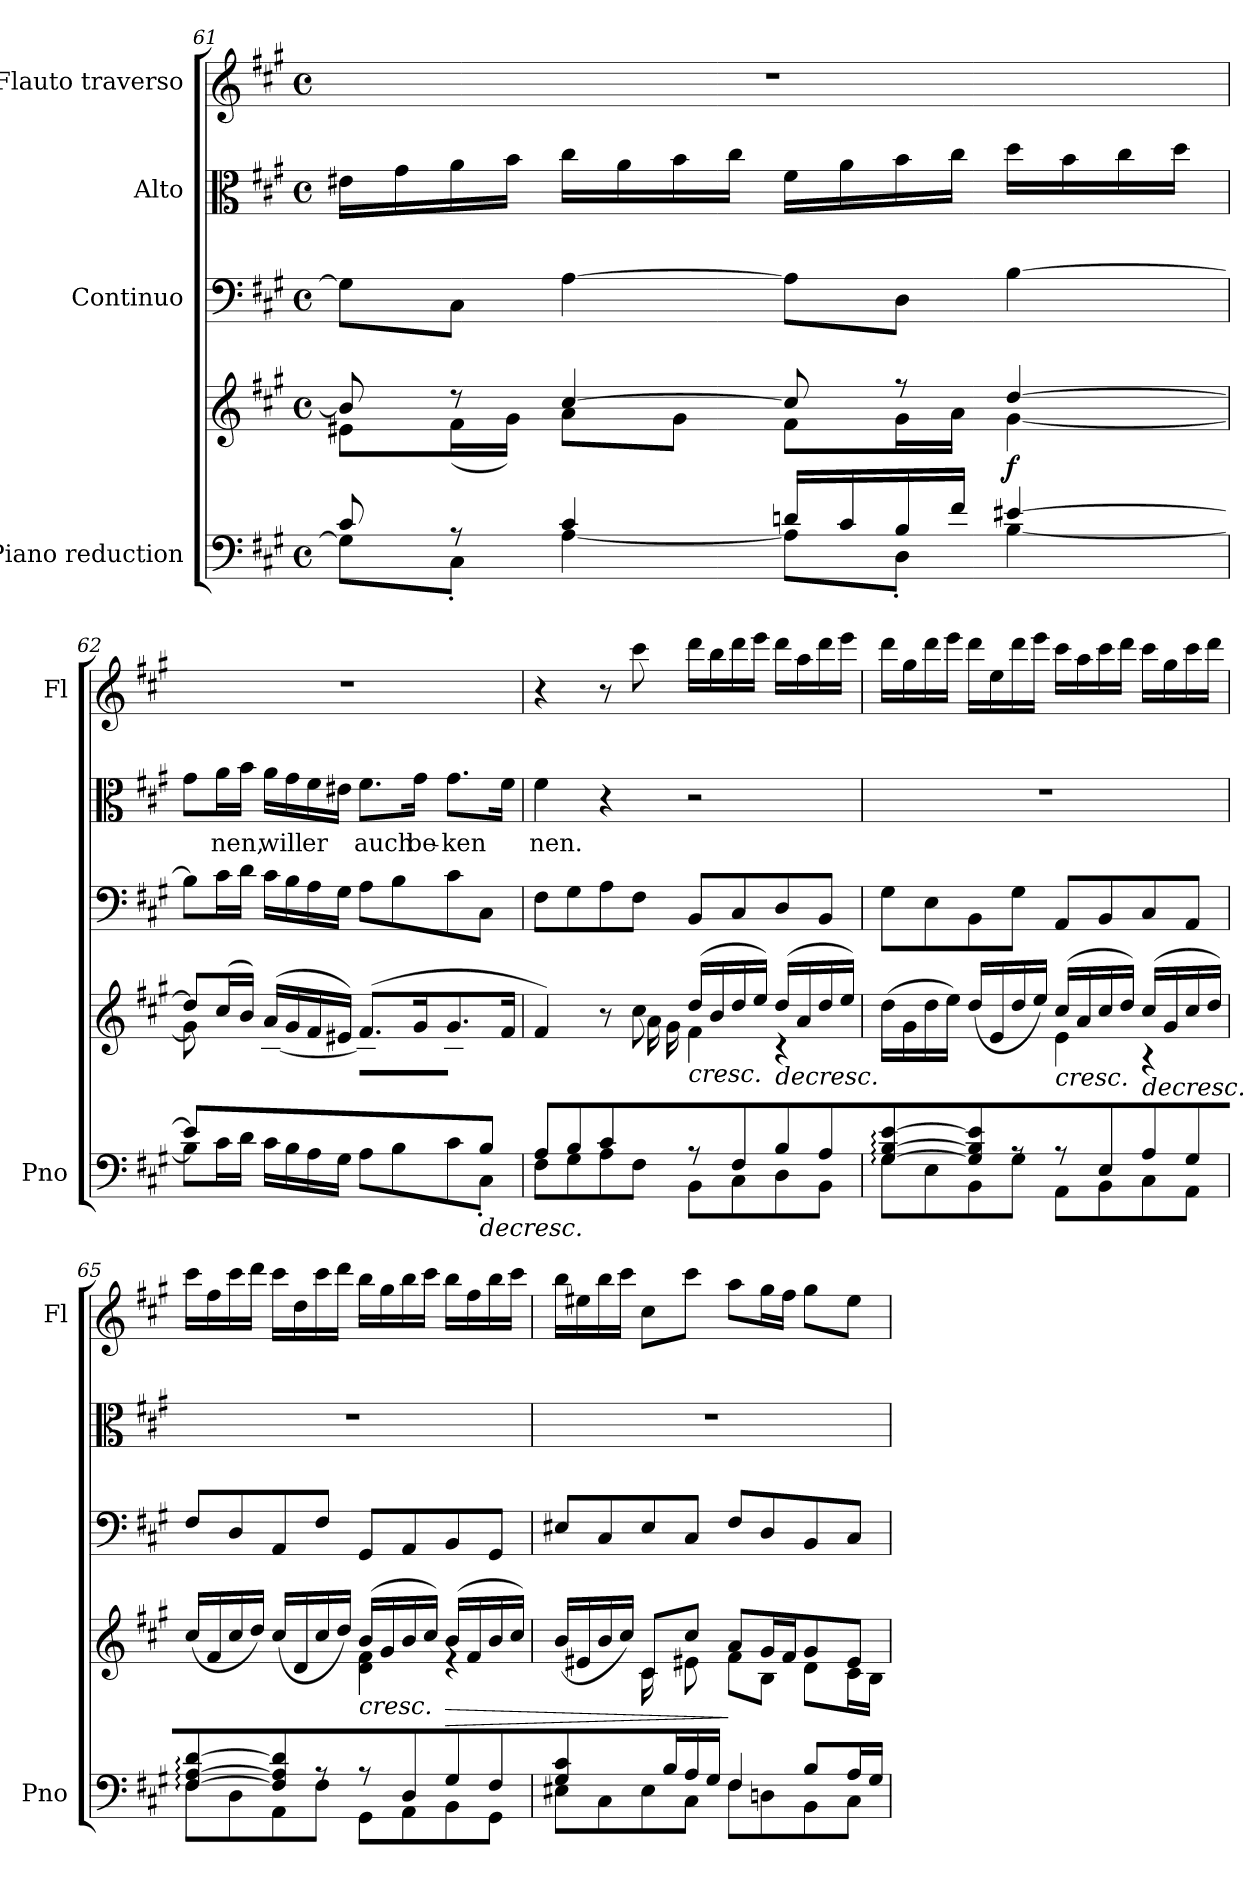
**kern	**kern	**dynam	**kern	**kern	**text	**kern
*part4	*part4	*part4	*part3	*part2	*part2	*part1
*staff5	*staff4	*staff4/5	*staff3	*staff2	*staff2	*staff1
*I"Piano reduction	*	*	*I"Continuo	*I"Alto	*	*I"Flauto traverso
*I'Pno	*	*	*	*	*	*I'Fl
!!LO:LB:g=z
*clefF4	*clefG2	*	*clefF4	*clefC3	*	*clefG2
*k[f#c#g#]	*k[f#c#g#]	*	*k[f#c#g#]	*k[f#c#g#]	*	*k[f#c#g#]
*M4/4	*M4/4	*	*M4/4	*M4/4	*	*M4/4
*met(c)	*met(c)	*	*met(c)	*met(c)	*	*met(c)
=61	=61	=61	=61	=61	=61	=61
*^	*^	*	*	*	*	*
8c#/	8G#\L]	8b/]	8e#X\L	.	8G#\L]	16e#X\LL	.	1r
.	.	.	.	.	.	16g#\	.	.
8rA	8C#'\J	8r	(<16f#\L	.	8C#\J	16a\	.	.
.	.	.	16g#\JJ)	.	.	16b\JJ	.	.
4c#/	[4A\	[4cc#/	8a\L	.	[4A\	16cc#\LL	.	.
.	.	.	.	.	.	16a\	.	.
.	.	.	8g#\J	.	.	16b\	.	.
.	.	.	.	.	.	16cc#\JJ	.	.
16dn/LL	8A\L]	8cc#/]	8f#\L	.	8A\L]	16f#\LL	.	.
16c#/	.	.	.	.	.	16a\	.	.
16B/	8D'\J	8r	16g#\L	.	8D\J	16b\	.	.
16f#/JJ	.	.	16a\JJ	.	.	16cc#\JJ	.	.
!	!	!	!	!LO:DY:b	!	!	!	!
[4e#X/	[4B\	[4dd/	[4g#\	f	[4B\	16dd\LL	.	.
.	.	.	.	.	.	16b\	.	.
.	.	.	.	.	.	16cc#\	.	.
.	.	.	.	.	.	16dd\JJ	.	.
=62	=62	=62	=62	=62	=62	=62	=62	=62
*	*	*	*^	*	*	*	*	*
8e#/L]	8B\L]	8dd/L]	8ryy	8g#\]	.	8B\L]	8g#\L	.	1r
!	!	!	!	!	!	!	!	!LO:LY:b	!
2.ryy	16c#\L	(>16cc#/L	8f#\ 8a\J	8ryy	.	16c#\L	16a\L	-nen,	.
.	16d\JJ	16b/JJ)	.	.	.	16d\JJ	16b\JJ	.	.
!	!	!	!	!	!	!	!	!LO:LY:b	!
.	16c#\LL	(>16a/LL	[4c#\	4ryy	.	16c#\LL	16a\LL	will	.
.	16B\	16g#/	.	.	.	16B\	16g#\	.	.
!	!	!	!	!	!	!	!	!LO:LY:b	!
.	16A\	16f#/	.	.	.	16A\	16f#\	er	.
.	16G#\JJ	16e#X/JJ)	.	.	.	16G#\JJ	16e#X\JJ	.	.
!	!	!	!	!	!	!	!	!LO:LY:b	!
.	8A\L	(>8.f#/L	8c#\L]	2ryy	.	8A\L	8.f#\L	auch	.
.	8B\	.	8d\	.	.	8B\	.	.	.
!	!	!	!	!	!	!	!	!LO:LY:b	!
.	.	16g#/K	.	.	.	.	16g#\Jk	be-	.
!	!	!	!	!	!	!	!	!LO:LY:b	!
.	8c#\	8.g#/	8c#\ 8e#X\	.	.	8c#\	8.g#\L	ken	.
!	!	!	!	!	!LO:HP:b=2	!	!	!	!
8B/J	8C#'\J	.	8ryy	.	>	8C#\J	.	.	.
.	.	16f#/Jk	.	.	.	.	16f#\Jk	.	.
=63	=63	=63	=63	=63	=63	=63	=63	=63	=63
!	!	!	!	!	!	!	!	!LO:LY:b	!
8A/L	8F#\L	4f#/)	4ryy	4.ryy	.	8F#\L	4f#\	nen.	4r
8B/	8G#\	.	.	.	.	8G#\	.	.	.
8c#/	8A\	8r	8ryy	.	.	8A\	4r	.	8r
8ryy	8F#\J	8cc#\	8ryy	16a\L	.	8F#\J	.	.	8ccc#\
.	.	.	.	16g#\JJ	.	.	.	.	.
!	!	!	!	!	!LO:HP:b	!	!	!	!
8rA	8BB\L	(>16dd/LL	4f#\	2ryy	<	8BB/L	2r	.	16ddd\LL
.	.	16b/	.	.	.	.	.	.	16bb\
8F#/L	8C#\	16dd/	.	.	.	8C#/	.	.	16ddd\
.	.	16ee/JJ)	.	.	.	.	.	.	16eee\JJ
!	!	!	!	!	!LO:HP:n=1:b	!	!	!	!
8B/	8D\	(>16dd/LL	4r	.	] >	8D/	.	.	16ddd\LL
.	.	16a/	.	.	.	.	.	.	16aa\
8A/J	8BB\J	16dd/	.	.	.	8BB/J	.	.	16ddd\
.	.	16ee/JJ)	.	.	.	.	.	.	16eee\JJ
*v	*v	*	*	*	*	*	*	*	*
*	*v	*v	*v	*	*	*	*	*
.	.	[	.	.	.	.
!!LO:LB:g=z
=64	=64	=64	=64	=64	=64	=64
*^	*^	*	*	*	*	*
[4G#/: [4B/: [4e/:	8G#\L	(>16dd\LL	4ryy	.	8G#\L	1r	.	16ddd\LL
.	.	16g#\	.	.	.	.	.	16gg#\
.	8E\	16dd\	.	.	8E\	.	.	16ddd\
.	.	16ee\JJ)	.	.	.	.	.	16eee\JJ
8G#/] 8B/] 8e/]	8BB\	(<16dd/LL	4ryy	.	8BB\	.	.	16ddd\LL
.	.	16e/	.	.	.	.	.	16ee\
8rA	8G#\J	16dd/	.	.	8G#\J	.	.	16ddd\
.	.	16ee/JJ)	.	.	.	.	.	16eee\JJ
!	!	!	!	!LO:HP:b	!	!	!	!
8rA	8AA\L	(>16cc#/LL	4e\	<	8AA/L	.	.	16ccc#\LL
.	.	16a/	.	.	.	.	.	16aa\
8E/L	8BB\	16cc#/	.	.	8BB/	.	.	16ccc#\
.	.	16dd/JJ)	.	.	.	.	.	16ddd\JJ
!	!	!	!	!LO:HP:n=1:b	!	!	!	!
8A/	8C#\	(>16cc#/LL	4r	] >	8C#/	.	.	16ccc#\LL
.	.	16g#/	.	.	.	.	.	16gg#\
8G#/J	8AA\J	16cc#/	.	.	8AA/J	.	.	16ccc#\
.	.	16dd/JJ)	.	.	.	.	.	16ddd\JJ
*v	*v	*	*	*	*	*	*	*
*	*v	*v	*	*	*	*	*
.	.	[	.	.	.	.
=65	=65	=65	=65	=65	=65	=65
*^	*^	*	*	*	*	*
[4F#/: [4A/: [4d/:	8F#\L	(<16cc#/LL	2ryy	.	8F#/L	1r	.	16ccc#\LL
.	.	16f#/	.	.	.	.	.	16ff#\
.	8D\	16cc#/	.	.	8D/	.	.	16ccc#\
.	.	16dd/JJ)	.	.	.	.	.	16ddd\JJ
8F#/] 8A/] 8d/]	8AA\	(<16cc#/LL	.	.	8AA/	.	.	16ccc#\LL
.	.	16d/	.	.	.	.	.	16dd\
8rA	8F#\J	16cc#/	.	.	8F#/J	.	.	16ccc#\
.	.	16dd/JJ)	.	.	.	.	.	16ddd\JJ
!	!	!	!	!LO:HP:b	!	!	!	!
8rA	8GG#\L	(>16b/LL	4d\ 4f#\	<	8GG#/L	.	.	16bb\LL
.	.	16g#/	.	.	.	.	.	16gg#\
8D/L	8AA\	16b/	.	.	8AA/	.	.	16bb\
.	.	16cc#/JJ)	.	.	.	.	.	16ccc#\JJ
!	!	!	!	!LO:HP:n=1:b	!	!	!	!
8G#/	8BB\	(>16b/LL	4re	] >	8BB/	.	.	16bb\LL
.	.	16f#/	.	.	.	.	.	16ff#\
8F#/J	8GG#\J	16b/	.	.	8GG#/J	.	.	16bb\
.	.	16cc#/JJ)	.	.	.	.	.	16ccc#\JJ
*v	*v	*	*	*	*	*	*	*
*	*v	*v	*	*	*	*	*
.	.	[	.	.	.	.
=66	=66	=66	=66	=66	=66	=66
*^	*^	*	*	*	*	*
*	*	*	*^	*	*	*	*	*
4G#/ 4c#/	8E#X\L	(<16b/LL	4ryy	4ryy	.	8E#X/L	1r	.	16bb\LL
.	.	16e#X/	.	.	.	.	.	.	16ee#X\
.	8C#\	16b/	.	.	.	8C#/	.	.	16bb\
.	.	16cc#/JJ)	.	.	.	.	.	.	16ccc#\JJ
16ryy	8E#\	8c#/L	8ryy	16c#\LL	.	8E#/	.	.	8cc#\L
16B/	.	.	.	2ryy	.	.	.	.	.
16A/	8C#\J	8cc#/J	8e#X\	.	.	8C#/J	.	.	8ccc#\J
16G#/JJ	.	.	.	.	.	.	.	.	.
4F#/	8F#\L	8a/L	8f#\L	.	]	8F#/L	.	.	8aa\L
.	8Dn\	16g#/L	8B\J	.	.	8D/	.	.	16gg#\L
.	.	16f#/J	.	.	.	.	.	.	16ff#\JJ
8B/L	8BB\	8g#/	8d\L	.	.	8BB/	.	.	8gg#\L
.	.	.	.	8.ryy	.	.	.	.	.
16A/L	8C#\J	8e#/J	16c#\L	.	.	8C#/J	.	.	8ee#\J
16G#/JJ	.	.	16B\JJ	.	.	.	.	.	.
*v	*v	*	*	*	*	*	*	*	*
*	*v	*v	*v	*	*	*	*	*
=	=	=	=	=	=	=
*-	*-	*-	*-	*-	*-	*-
